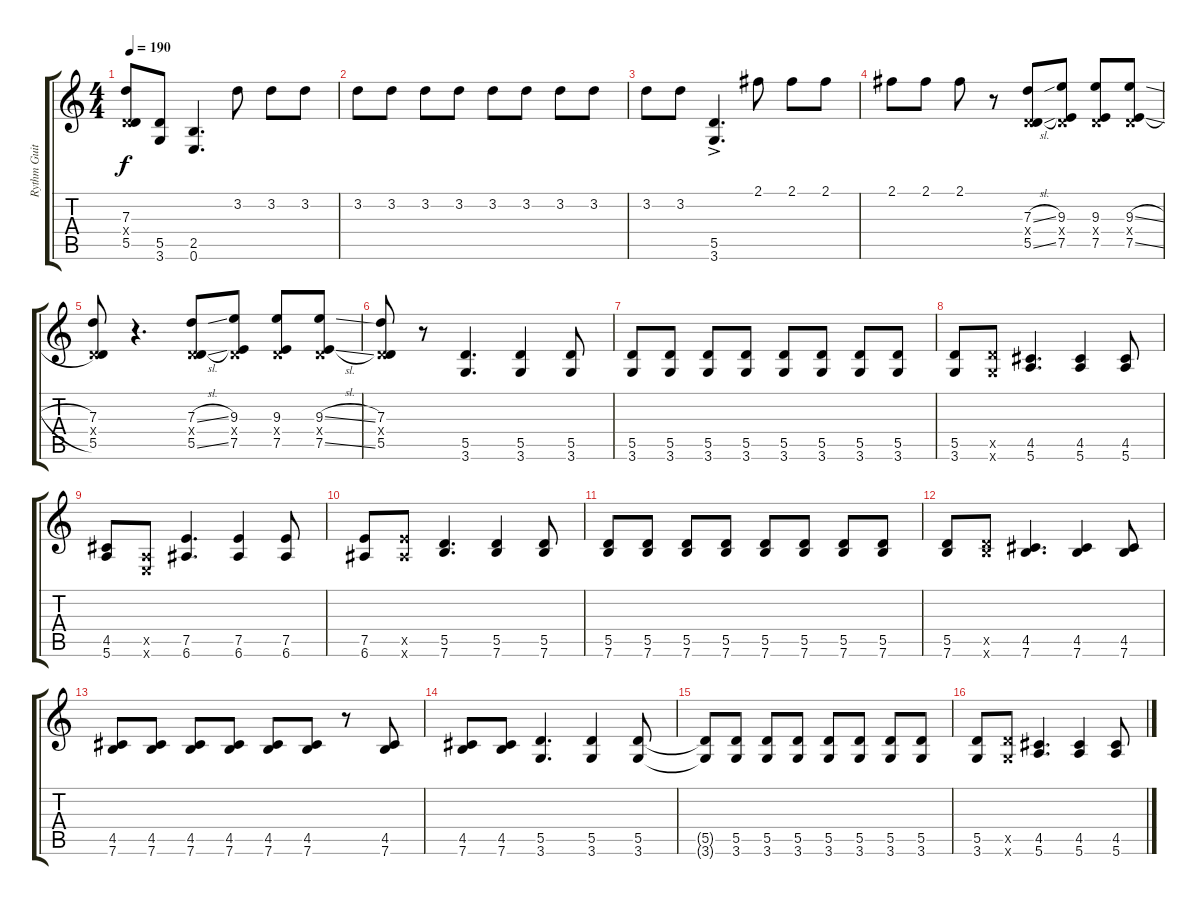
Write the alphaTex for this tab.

\track ("Rythm Guitar" "Rythm Guit") {instrument distortionguitar}
\staff {score tabs}
\tuning (E4 B3 G3 D3 A2 E2) {hide}
\ts (4 4)
\tempo 190
\clef g2
\ks c
(7.3 0.4{x} 5.5).8{dy f} (5.5 3.6).8 (2.5 0.6).4{d} 3.2.8 3.2.8 3.2.8 |
3.2.8 3.2.8 3.2.8 3.2.8 3.2.8 3.2.8 3.2.8 3.2.8 |
3.2.8 3.2.8 (5.5{ac} 3.6{ac}).4{d} 2.1.8 2.1.8 2.1.8 |
2.1.8 2.1.8 2.1.8 r.8 (7.3{sl} 0.4{x} 5.5{sl}).8 (9.3 0.4{x} 7.5).8 (9.3 0.4{x} 7.5).8 (9.3{sl} 0.4{x} 7.5{sl}).8 |
(7.3 0.4{x} 5.5).8 r.4{d} (7.3{sl} 0.4{x} 5.5{sl}).8 (9.3 0.4{x} 7.5).8 (9.3 0.4{x} 7.5).8 (9.3{sl} 0.4{x} 7.5{sl}).8 |
(7.3 0.4{x} 5.5).8 r.8 (5.5 3.6).4{d} (5.5 3.6).4 (5.5 3.6).8 |
(5.5 3.6).8 (5.5 3.6).8 (5.5 3.6).8 (5.5 3.6).8 (5.5 3.6).8 (5.5 3.6).8 (5.5 3.6).8 (5.5 3.6).8 |
(5.5 3.6).8 (5.5{x} 3.6{x}).8 (4.5 5.6).4{d} (4.5 5.6).4 (4.5 5.6).8 |
(4.5 5.6).8 (0.5{x} 0.6{x}).8 (7.5 6.6).4{d} (7.5 6.6).4 (7.5 6.6).8 |
(7.5 6.6).8 (7.5{x} 6.6{x}).8 (5.5 7.6).4{d} (5.5 7.6).4 (5.5 7.6).8 |
(5.5 7.6).8 (5.5 7.6).8 (5.5 7.6).8 (5.5 7.6).8 (5.5 7.6).8 (5.5 7.6).8 (5.5 7.6).8 (5.5 7.6).8 |
(5.5 7.6).8 (5.5{x} 7.6{x}).8 (4.5 7.6).4{d} (4.5 7.6).4 (4.5 7.6).8 |
(4.5 7.6).8 (4.5 7.6).8 (4.5 7.6).8 (4.5 7.6).8 (4.5 7.6).8 (4.5 7.6).8 r.8 (4.5 7.6).8 |
(4.5 7.6).8 (4.5 7.6).8 (5.5 3.6).4{d} (5.5 3.6).4 (5.5 3.6).8 |
(5.5{t} 3.6{t}).8 (5.5 3.6).8 (5.5 3.6).8 (5.5 3.6).8 (5.5 3.6).8 (5.5 3.6).8 (5.5 3.6).8 (5.5 3.6).8 |
(5.5 3.6).8 (5.5{x} 3.6{x}).8 (4.5 5.6).4{d} (4.5 5.6).4 (4.5 5.6).8
